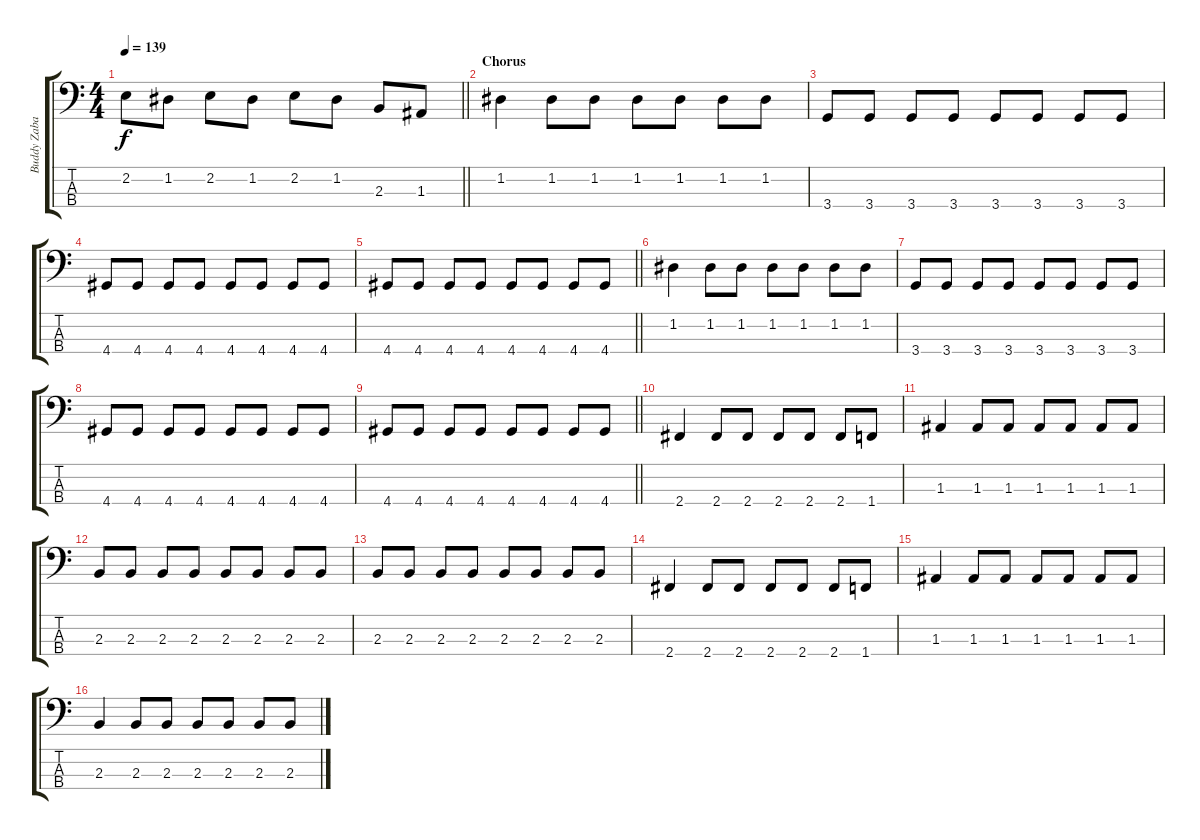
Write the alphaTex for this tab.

\track ("Buddy Zabala(Bass)" "Buddy Zaba") {instrument electricbassfinger}
\staff {score tabs}
\tuning (G2 D2 A1 E1) {hide}
\ts (4 4)
\tempo 139
\clef f4
\barLineRight lightlight
\ks c
2.2.8{dy f} 1.2.8 2.2.8 1.2.8 2.2.8 1.2.8 2.3.8 1.3.8 |
\section ("" "Chorus")
1.2.4 1.2.8 1.2.8 1.2.8 1.2.8 1.2.8 1.2.8 |
3.4.8 3.4.8 3.4.8 3.4.8 3.4.8 3.4.8 3.4.8 3.4.8 |
4.4.8 4.4.8 4.4.8 4.4.8 4.4.8 4.4.8 4.4.8 4.4.8 |
\barLineRight lightlight
4.4.8 4.4.8 4.4.8 4.4.8 4.4.8 4.4.8 4.4.8 4.4.8 |
1.2.4 1.2.8 1.2.8 1.2.8 1.2.8 1.2.8 1.2.8 |
3.4.8 3.4.8 3.4.8 3.4.8 3.4.8 3.4.8 3.4.8 3.4.8 |
4.4.8 4.4.8 4.4.8 4.4.8 4.4.8 4.4.8 4.4.8 4.4.8 |
\barLineRight lightlight
4.4.8 4.4.8 4.4.8 4.4.8 4.4.8 4.4.8 4.4.8 4.4.8 |
2.4.4 2.4.8 2.4.8 2.4.8 2.4.8 2.4.8 1.4.8 |
1.3.4 1.3.8 1.3.8 1.3.8 1.3.8 1.3.8 1.3.8 |
2.3.8 2.3.8 2.3.8 2.3.8 2.3.8 2.3.8 2.3.8 2.3.8 |
2.3.8 2.3.8 2.3.8 2.3.8 2.3.8 2.3.8 2.3.8 2.3.8 |
2.4.4 2.4.8 2.4.8 2.4.8 2.4.8 2.4.8 1.4.8 |
1.3.4 1.3.8 1.3.8 1.3.8 1.3.8 1.3.8 1.3.8 |
2.3.4 2.3.8 2.3.8 2.3.8 2.3.8 2.3.8 2.3.8
